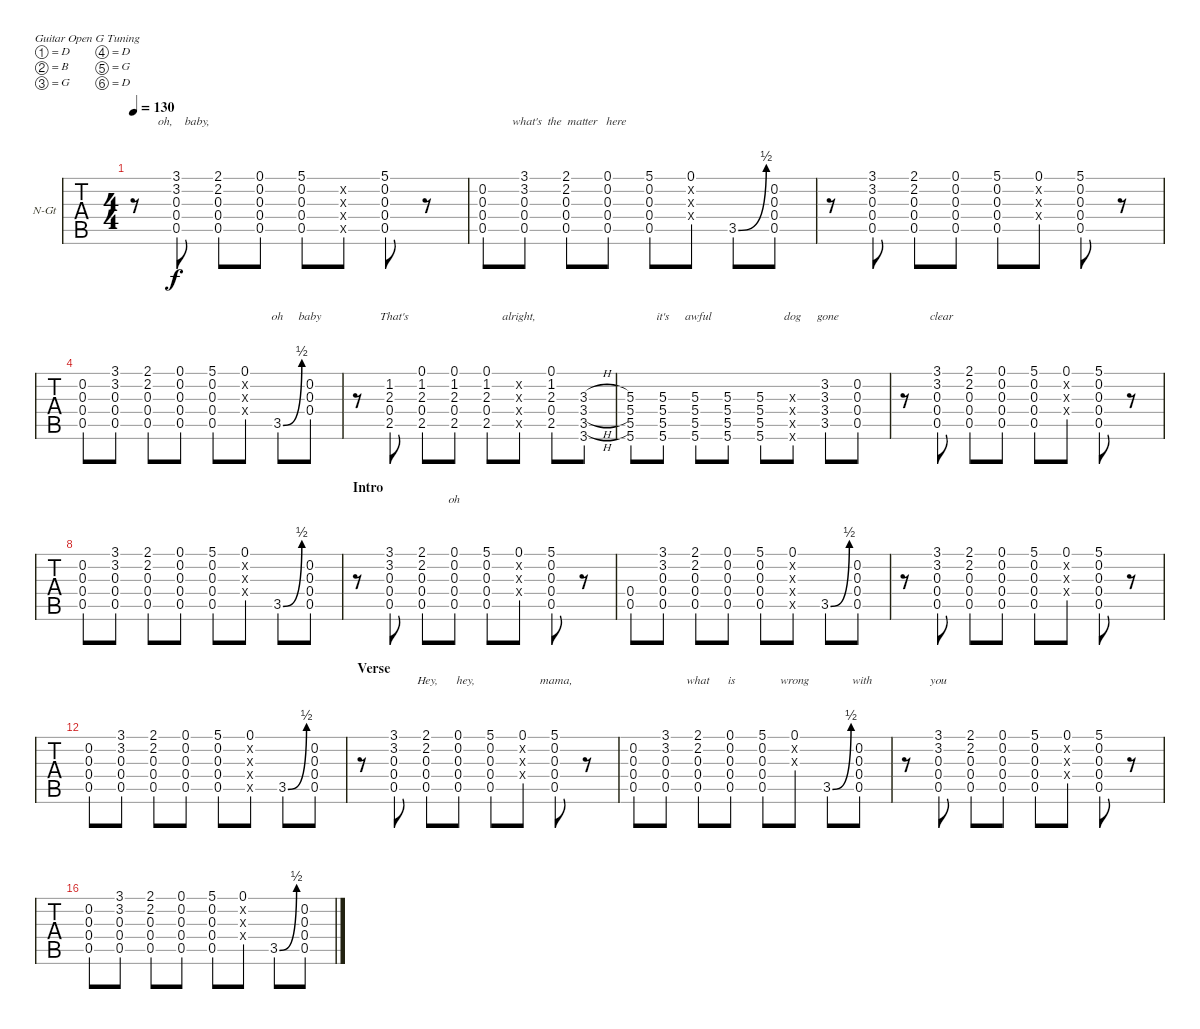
\bracketExtendMode nobrackets
\firstSystemTrackNameOrientation horizontal
\otherSystemsTrackNameOrientation horizontal
\defaultBarNumberDisplay FirstOfSystem
\track ("Guitar" "N-Gt") {instrument acousticguitarnylon}
\staff {tabs}
\tuning (D4 B3 G3 D3 G2 D2)
\ts (4 4)
\scale
0.28
\tempo 130
\accidentals auto
\clef g2
\ottava regular
\simile none
\ks c
r.8{lyrics (0 "") lyrics (1 "") lyrics (2 "") lyrics (3 "") lyrics (4 "") dy f} (3.1{hac} 3.2{hac} 0.3 0.4 0.5).8{lyrics (0 "     oh,    baby,") lyrics (1 "") lyrics (2 "") lyrics (3 "") lyrics (4 "")} (2.1{hac} 2.2{hac} 0.3 0.4 0.5).8{lyrics (0 "") lyrics (1 "") lyrics (2 "") lyrics (3 "") lyrics (4 "")} (0.1 0.2 0.3 0.4 0.5).8{lyrics (0 "") lyrics (1 "") lyrics (2 "") lyrics (3 "") lyrics (4 "")} (5.1{hac} 0.2 0.3 0.4 0.5).8{lyrics (0 "") lyrics (1 "") lyrics (2 "") lyrics (3 "") lyrics (4 "")} (0.2{x} 0.3{x} 0.4{x} 0.5{x}).8{lyrics (0 "") lyrics (1 "") lyrics (2 "") lyrics (3 "") lyrics (4 "")} (0.2 0.3 0.4 0.5 5.1{hac}).8{lyrics (0 "") lyrics (1 "") lyrics (2 "") lyrics (3 "") lyrics (4 "")} r.8 |
\scale
0.28 (0.2 0.3 0.4 0.5).8{lyrics (0 "") lyrics (1 "") lyrics (2 "") lyrics (3 "") lyrics (4 "")} (3.1{hac} 3.2{hac} 0.3 0.4 0.5).8{lyrics (0 "") lyrics (1 "") lyrics (2 "") lyrics (3 "") lyrics (4 "")} (2.1{hac} 2.2{hac} 0.3 0.4 0.5).8{lyrics (0 "  what's  the  matter   here") lyrics (1 "") lyrics (2 "") lyrics (3 "") lyrics (4 "")} (0.1 0.2 0.3 0.4 0.5).8{lyrics (0 "") lyrics (1 "") lyrics (2 "") lyrics (3 "") lyrics (4 "")} (5.1{hac} 0.2 0.3 0.4 0.5).8{lyrics (0 "") lyrics (1 "") lyrics (2 "") lyrics (3 "") lyrics (4 "")} (0.1 0.2{x} 0.3{x} 0.4{x}).8{lyrics (0 "") lyrics (1 "") lyrics (2 "") lyrics (3 "") lyrics (4 "")} 3.5{be (bend 0 0 60 2) hac}.8{lyrics (0 "") lyrics (1 "") lyrics (2 "") lyrics (3 "") lyrics (4 "")} (0.2 0.3 0.4 0.5).8{lyrics (0 "") lyrics (1 "") lyrics (2 "") lyrics (3 "") lyrics (4 "")} |
\scale
0.333333 r.8{lyrics (0 "") lyrics (1 "") lyrics (2 "") lyrics (3 "") lyrics (4 "")} (3.1{hac} 3.2{hac} 0.3 0.4 0.5).8{lyrics (0 "") lyrics (1 "") lyrics (2 "") lyrics (3 "") lyrics (4 "")} (2.1{hac} 2.2{hac} 0.3 0.4 0.5).8{lyrics (0 "") lyrics (1 "") lyrics (2 "") lyrics (3 "") lyrics (4 "")} (0.1 0.2 0.3 0.4 0.5).8{lyrics (0 "") lyrics (1 "") lyrics (2 "") lyrics (3 "") lyrics (4 "")} (0.2 0.3 0.4 0.5 5.1{hac}).8{lyrics (0 "") lyrics (1 "") lyrics (2 "") lyrics (3 "") lyrics (4 "")} (0.2{x} 0.3{x} 0.4{x} 0.1).8{lyrics (0 "") lyrics (1 "") lyrics (2 "") lyrics (3 "") lyrics (4 "")} (0.2 0.3 0.4 0.5 5.1{hac}).8{lyrics (0 "") lyrics (1 "") lyrics (2 "") lyrics (3 "") lyrics (4 "")} r.8 |
\scale
0.333333 (0.2 0.3 0.4 0.5).8{lyrics (0 "") lyrics (1 "") lyrics (2 "") lyrics (3 "") lyrics (4 "")} (3.1{hac} 3.2{hac} 0.3 0.4 0.5).8{lyrics (0 "") lyrics (1 "") lyrics (2 "") lyrics (3 "") lyrics (4 "")} (2.1{hac} 2.2{hac} 0.3 0.4 0.5).8{lyrics (0 "") lyrics (1 "") lyrics (2 "") lyrics (3 "") lyrics (4 "")} (0.1 0.2 0.3 0.4 0.5).8{lyrics (0 "") lyrics (1 "") lyrics (2 "") lyrics (3 "") lyrics (4 "")} (0.3 0.4 0.5 0.2 5.1{hac}).8{lyrics (0 "") lyrics (1 "") lyrics (2 "") lyrics (3 "") lyrics (4 "")} (0.2{x} 0.3{x} 0.4{x} 0.1).8{lyrics (0 "") lyrics (1 "") lyrics (2 "") lyrics (3 "") lyrics (4 "")} 3.5{be (bend 0 0 60 2) hac}.8{lyrics (0 "oh       ") lyrics (1 "") lyrics (2 "") lyrics (3 "") lyrics (4 "")} (0.3 0.4 0.2).8{lyrics (0 "baby   ") lyrics (1 "") lyrics (2 "") lyrics (3 "") lyrics (4 "")} |
\scale
0.333333 r.8{lyrics (0 "") lyrics (1 "") lyrics (2 "") lyrics (3 "") lyrics (4 "")} (1.2{hac} 2.3 0.4 2.5).8{lyrics (0 "   That's") lyrics (1 "") lyrics (2 "") lyrics (3 "") lyrics (4 "")} (0.1{hac} 1.2 2.3 0.4 2.5).8{lyrics (0 "") lyrics (1 "") lyrics (2 "") lyrics (3 "") lyrics (4 "")} (0.1{hac} 1.2 2.3 0.4 2.5).8{lyrics (0 "") lyrics (1 "") lyrics (2 "") lyrics (3 "") lyrics (4 "")} (0.1 1.2 2.3 0.4 2.5).8{lyrics (0 "") lyrics (1 "") lyrics (2 "") lyrics (3 "") lyrics (4 "")} (0.4{x} 0.2{x} 0.3{x} 0.5{x}).8{lyrics (0 "alright,") lyrics (1 "") lyrics (2 "") lyrics (3 "") lyrics (4 "")} (0.1{hac} 1.2 2.3 0.4 2.5).8{lyrics (0 "") lyrics (1 "") lyrics (2 "") lyrics (3 "") lyrics (4 "")} (3.3{h hac} 3.4{h} 3.5{h} 3.6{h}).8{lyrics (0 "") lyrics (1 "") lyrics (2 "") lyrics (3 "") lyrics (4 "")} |
\scale
0.363636 (5.3 5.4 5.5 5.6).8{lyrics (0 "") lyrics (1 "") lyrics (2 "") lyrics (3 "") lyrics (4 "")} (5.3 5.4 5.5 5.6).8{lyrics (0 "it's   ") lyrics (1 "") lyrics (2 "") lyrics (3 "") lyrics (4 "")} (5.3 5.4 5.5 5.6).8{lyrics (0 "  awful") lyrics (1 "") lyrics (2 "") lyrics (3 "") lyrics (4 "")} (5.3 5.4 5.5 5.6).8{lyrics (0 "") lyrics (1 "") lyrics (2 "") lyrics (3 "") lyrics (4 "")} (5.3 5.4 5.5 5.6).8{lyrics (0 "") lyrics (1 "") lyrics (2 "") lyrics (3 "") lyrics (4 "")} (5.3{x} 5.4{x} 5.5{x} 0.6{x}).8{lyrics (0 "dog   ") lyrics (1 "") lyrics (2 "") lyrics (3 "") lyrics (4 "")} (3.2 3.3 3.4 3.5).8{lyrics (0 "  gone") lyrics (1 "") lyrics (2 "") lyrics (3 "") lyrics (4 "")} (0.2 0.3 0.4 0.5).8{lyrics (0 "") lyrics (1 "") lyrics (2 "") lyrics (3 "") lyrics (4 "")} |
\scale
0.318182 r.8{lyrics (0 "") lyrics (1 "") lyrics (2 "") lyrics (3 "") lyrics (4 "")} (3.1{hac} 3.2{hac} 0.3 0.4 0.5).8{lyrics (0 "   clear") lyrics (1 "") lyrics (2 "") lyrics (3 "") lyrics (4 "")} (2.1{hac} 2.2{hac} 0.3 0.4 0.5).8{lyrics (0 "") lyrics (1 "") lyrics (2 "") lyrics (3 "") lyrics (4 "")} (0.1 0.2 0.3 0.4 0.5).8{lyrics (0 "") lyrics (1 "") lyrics (2 "") lyrics (3 "") lyrics (4 "")} (5.1{hac} 0.2 0.3 0.4 0.5).8{lyrics (0 "") lyrics (1 "") lyrics (2 "") lyrics (3 "") lyrics (4 "")} (0.2{x} 0.3{x} 0.4{x} 0.1).8{lyrics (0 "") lyrics (1 "") lyrics (2 "") lyrics (3 "") lyrics (4 "")} (0.2 0.3 0.4 0.5 5.1{hac}).8{lyrics (0 "") lyrics (1 "") lyrics (2 "") lyrics (3 "") lyrics (4 "")} r.8 |
\scale
0.318182 (0.2 0.3 0.4 0.5).8{lyrics (0 "") lyrics (1 "") lyrics (2 "") lyrics (3 "") lyrics (4 "")} (3.1{hac} 3.2{hac} 0.3 0.4 0.5).8{lyrics (0 "") lyrics (1 "") lyrics (2 "") lyrics (3 "") lyrics (4 "")} (2.1{hac} 2.2{hac} 0.3 0.4 0.5).8{lyrics (0 "") lyrics (1 "") lyrics (2 "") lyrics (3 "") lyrics (4 "")} (0.1 0.2 0.3 0.4 0.5).8{lyrics (0 "") lyrics (1 "") lyrics (2 "") lyrics (3 "") lyrics (4 "")} (5.1{hac} 0.2 0.3 0.4 0.5).8{lyrics (0 "") lyrics (1 "") lyrics (2 "") lyrics (3 "") lyrics (4 "")} (0.1 0.2{x} 0.3{x} 0.4{x}).8{lyrics (0 "") lyrics (1 "") lyrics (2 "") lyrics (3 "") lyrics (4 "")} 3.5{be (bend 0 0 60 2) hac}.8{lyrics (0 "") lyrics (1 "") lyrics (2 "") lyrics (3 "") lyrics (4 "")} (0.2 0.3 0.4 0.5).8{lyrics (0 "") lyrics (1 "") lyrics (2 "") lyrics (3 "") lyrics (4 "")} |
\section ("" "Intro")
\scale
0.333333 r.8{lyrics (0 "") lyrics (1 "") lyrics (2 "") lyrics (3 "") lyrics (4 "")} (3.1{hac} 3.2 0.3 0.4 0.5).8{lyrics (0 "") lyrics (1 "") lyrics (2 "") lyrics (3 "") lyrics (4 "")} (2.1{hac} 2.2 0.3 0.4 0.5).8{lyrics (0 "") lyrics (1 "") lyrics (2 "") lyrics (3 "") lyrics (4 "")} (0.1 0.2 0.3 0.4 0.5).8{lyrics (0 "oh") lyrics (1 "") lyrics (2 "") lyrics (3 "") lyrics (4 "")} (5.1{hac} 0.2 0.3 0.4 0.5).8{lyrics (0 "") lyrics (1 "") lyrics (2 "") lyrics (3 "") lyrics (4 "")} (0.2{x} 0.3{x} 0.4{x} 0.1).8{lyrics (0 "") lyrics (1 "") lyrics (2 "") lyrics (3 "") lyrics (4 "")} (0.2 0.3 0.4 0.5 5.1{hac}).8{lyrics (0 "") lyrics (1 "") lyrics (2 "") lyrics (3 "") lyrics (4 "")} r.8 |
\scale
0.333333 (0.4 0.5).8{lyrics (0 "") lyrics (1 "") lyrics (2 "") lyrics (3 "") lyrics (4 "")} (3.1{hac} 3.2 0.3 0.4 0.5).8{lyrics (0 "") lyrics (1 "") lyrics (2 "") lyrics (3 "") lyrics (4 "")} (2.1{hac} 2.2 0.3 0.4 0.5).8{lyrics (0 "") lyrics (1 "") lyrics (2 "") lyrics (3 "") lyrics (4 "")} (0.1 0.2 0.3 0.4 0.5).8{lyrics (0 "") lyrics (1 "") lyrics (2 "") lyrics (3 "") lyrics (4 "")} (5.1{hac} 0.2 0.3 0.4 0.5).8{lyrics (0 "") lyrics (1 "") lyrics (2 "") lyrics (3 "") lyrics (4 "")} (0.1 0.2{x} 0.3{x} 0.4{x} 0.5{x}).8{lyrics (0 "") lyrics (1 "") lyrics (2 "") lyrics (3 "") lyrics (4 "")} 3.5{be (bend 0 0 60 2) hac}.8{lyrics (0 "") lyrics (1 "") lyrics (2 "") lyrics (3 "") lyrics (4 "")} (0.2 0.3 0.4 0.5).8{lyrics (0 "") lyrics (1 "") lyrics (2 "") lyrics (3 "") lyrics (4 "")} |
\scale
0.333333 r.8{lyrics (0 "") lyrics (1 "") lyrics (2 "") lyrics (3 "") lyrics (4 "")} (3.1{hac} 3.2{hac} 0.3 0.4 0.5).8{lyrics (0 "") lyrics (1 "") lyrics (2 "") lyrics (3 "") lyrics (4 "")} (2.1{hac} 2.2{hac} 0.3 0.4 0.5).8{lyrics (0 "") lyrics (1 "") lyrics (2 "") lyrics (3 "") lyrics (4 "")} (0.1 0.2 0.3 0.4 0.5).8{lyrics (0 "") lyrics (1 "") lyrics (2 "") lyrics (3 "") lyrics (4 "")} (5.1{hac} 0.2 0.3 0.4 0.5).8{lyrics (0 "") lyrics (1 "") lyrics (2 "") lyrics (3 "") lyrics (4 "")} (0.2{x} 0.3{x} 0.4{x} 0.1).8{lyrics (0 "") lyrics (1 "") lyrics (2 "") lyrics (3 "") lyrics (4 "")} (0.2 0.3 0.4 0.5 5.1{hac}).8{lyrics (0 "") lyrics (1 "") lyrics (2 "") lyrics (3 "") lyrics (4 "")} r.8 |
\scale
0.333333 (0.2 0.3 0.4 0.5).8{lyrics (0 "") lyrics (1 "") lyrics (2 "") lyrics (3 "") lyrics (4 "")} (3.1{hac} 3.2{hac} 0.3 0.4 0.5).8{lyrics (0 "") lyrics (1 "") lyrics (2 "") lyrics (3 "") lyrics (4 "")} (2.1{hac} 2.2{hac} 0.3 0.4 0.5).8{lyrics (0 "") lyrics (1 "") lyrics (2 "") lyrics (3 "") lyrics (4 "")} (0.1 0.2 0.3 0.4 0.5).8{lyrics (0 "") lyrics (1 "") lyrics (2 "") lyrics (3 "") lyrics (4 "")} (5.1{hac} 0.2 0.3 0.4 0.5).8{lyrics (0 "") lyrics (1 "") lyrics (2 "") lyrics (3 "") lyrics (4 "")} (0.1 0.2{x} 0.3{x} 0.4{x} 0.5{x}).8{lyrics (0 "") lyrics (1 "") lyrics (2 "") lyrics (3 "") lyrics (4 "")} 3.5{be (bend 0 0 60 2) hac}.8{lyrics (0 "") lyrics (1 "") lyrics (2 "") lyrics (3 "") lyrics (4 "")} (0.2 0.3 0.4 0.5).8{lyrics (0 "") lyrics (1 "") lyrics (2 "") lyrics (3 "") lyrics (4 "")} |
\section ("" "Verse")
\scale
0.333333 r.8 (3.1{hac} 3.2{hac} 0.3 0.4 0.5).8{lyrics (0 "") lyrics (1 "") lyrics (2 "") lyrics (3 "") lyrics (4 "")} (2.1{hac} 2.2{hac} 0.3 0.4 0.5).8{lyrics (0 " Hey,") lyrics (1 "") lyrics (2 "") lyrics (3 "") lyrics (4 "")} (0.1 0.2 0.3 0.4 0.5).8{lyrics (0 "     hey,") lyrics (1 "") lyrics (2 "") lyrics (3 "") lyrics (4 "")} (5.1{hac} 0.2 0.3 0.4 0.5).8{lyrics (0 "") lyrics (1 "") lyrics (2 "") lyrics (3 "") lyrics (4 "")} (0.4{x} 0.3{x} 0.1 0.2{x}).8{lyrics (0 "") lyrics (1 "") lyrics (2 "") lyrics (3 "") lyrics (4 "")} (5.1{hac} 0.2 0.3 0.4 0.5).8{lyrics (0 " mama,") lyrics (1 "") lyrics (2 "") lyrics (3 "") lyrics (4 "")} r.8 |
\scale
0.333333 (0.2 0.3 0.4 0.5).8{lyrics (0 "") lyrics (1 "") lyrics (2 "") lyrics (3 "") lyrics (4 "")} (3.1{hac} 3.2{hac} 0.3 0.4 0.5).8{lyrics (0 "") lyrics (1 "") lyrics (2 "") lyrics (3 "") lyrics (4 "")} (2.1{hac} 2.2{hac} 0.3 0.4 0.5).8{lyrics (0 "what  ") lyrics (1 "") lyrics (2 "") lyrics (3 "") lyrics (4 "")} (0.1 0.2 0.3 0.4 0.5).8{lyrics (0 " is") lyrics (1 "") lyrics (2 "") lyrics (3 "") lyrics (4 "")} (5.1{hac} 0.2 0.3 0.4 0.5).8{lyrics (0 "") lyrics (1 "") lyrics (2 "") lyrics (3 "") lyrics (4 "")} (0.1{hac} 0.2{hac x} 0.3{x}).8{lyrics (0 "wrong") lyrics (1 "") lyrics (2 "") lyrics (3 "") lyrics (4 "")} 3.5{be (bend 0 0 60 2) hac}.8{lyrics (0 "") lyrics (1 "") lyrics (2 "") lyrics (3 "") lyrics (4 "")} (0.2 0.3 0.4 0.5).8{lyrics (0 "  with") lyrics (1 "") lyrics (2 "") lyrics (3 "") lyrics (4 "")} |
\scale
0.44 r.8 (3.1{hac} 3.2{hac} 0.3 0.4 0.5).8{lyrics (0 "you") lyrics (1 "") lyrics (2 "") lyrics (3 "") lyrics (4 "")} (2.1{hac} 2.2{hac} 0.3 0.4 0.5).8{lyrics (0 "") lyrics (1 "") lyrics (2 "") lyrics (3 "") lyrics (4 "")} (0.1 0.2 0.3 0.4 0.5).8{lyrics (0 "") lyrics (1 "") lyrics (2 "") lyrics (3 "") lyrics (4 "")} (5.1{hac} 0.2 0.3 0.4 0.5).8{lyrics (0 "") lyrics (1 "") lyrics (2 "") lyrics (3 "") lyrics (4 "")} (0.2{x} 0.3{x} 0.4{x} 0.1).8{lyrics (0 "") lyrics (1 "") lyrics (2 "") lyrics (3 "") lyrics (4 "")} (5.1{hac} 0.2 0.3 0.4 0.5).8{lyrics (0 "") lyrics (1 "") lyrics (2 "") lyrics (3 "") lyrics (4 "")} r.8 |
\scale
0.28 (0.2 0.3 0.4 0.5).8{lyrics (0 "") lyrics (1 "") lyrics (2 "") lyrics (3 "") lyrics (4 "")} (3.1{hac} 3.2{hac} 0.3 0.4 0.5).8{lyrics (0 "") lyrics (1 "") lyrics (2 "") lyrics (3 "") lyrics (4 "")} (2.1{hac} 2.2{hac} 0.3 0.4 0.5).8{lyrics (0 "") lyrics (1 "") lyrics (2 "") lyrics (3 "") lyrics (4 "")} (0.1 0.2{hac} 0.3 0.4 0.5).8{lyrics (0 "") lyrics (1 "") lyrics (2 "") lyrics (3 "") lyrics (4 "")} (5.1{hac} 0.2 0.3 0.4 0.5).8{lyrics (0 "") lyrics (1 "") lyrics (2 "") lyrics (3 "") lyrics (4 "")} (0.1{hac} 0.2{hac x} 0.3{x} 0.4{x}).8{lyrics (0 "") lyrics (1 "") lyrics (2 "") lyrics (3 "") lyrics (4 "")} 3.5{be (bend 0 0 60 2) hac}.8{lyrics (0 "") lyrics (1 "") lyrics (2 "") lyrics (3 "") lyrics (4 "")} (0.2 0.3 0.4 0.5).8{lyrics (0 "") lyrics (1 "") lyrics (2 "") lyrics (3 "") lyrics (4 "")}
